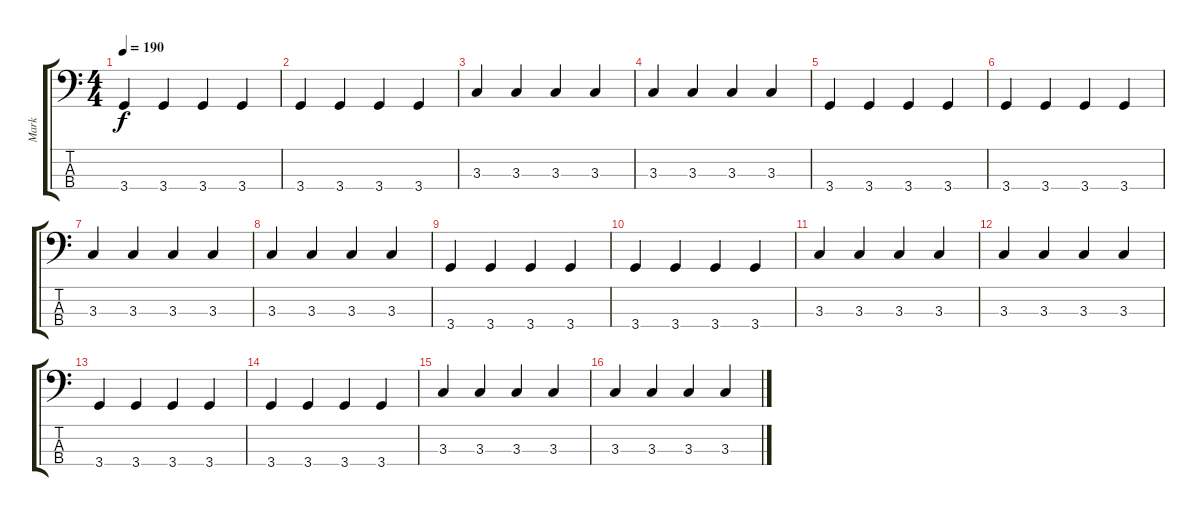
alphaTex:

\track ("Mark" "Mark") {instrument electricbasspick}
\staff {score tabs}
\tuning (G2 D2 A1 E1) {hide}
\ts (4 4)
\tempo 190
\clef f4
\ks c
3.4.4{dy f} 3.4.4 3.4.4 3.4.4 |
3.4.4 3.4.4 3.4.4 3.4.4 |
3.3.4 3.3.4 3.3.4 3.3.4 |
3.3.4 3.3.4 3.3.4 3.3.4 |
3.4.4 3.4.4 3.4.4 3.4.4 |
3.4.4 3.4.4 3.4.4 3.4.4 |
3.3.4 3.3.4 3.3.4 3.3.4 |
3.3.4 3.3.4 3.3.4 3.3.4 |
3.4.4 3.4.4 3.4.4 3.4.4 |
3.4.4 3.4.4 3.4.4 3.4.4 |
3.3.4 3.3.4 3.3.4 3.3.4 |
3.3.4 3.3.4 3.3.4 3.3.4 |
3.4.4 3.4.4 3.4.4 3.4.4 |
3.4.4 3.4.4 3.4.4 3.4.4 |
3.3.4 3.3.4 3.3.4 3.3.4 |
3.3.4 3.3.4 3.3.4 3.3.4
